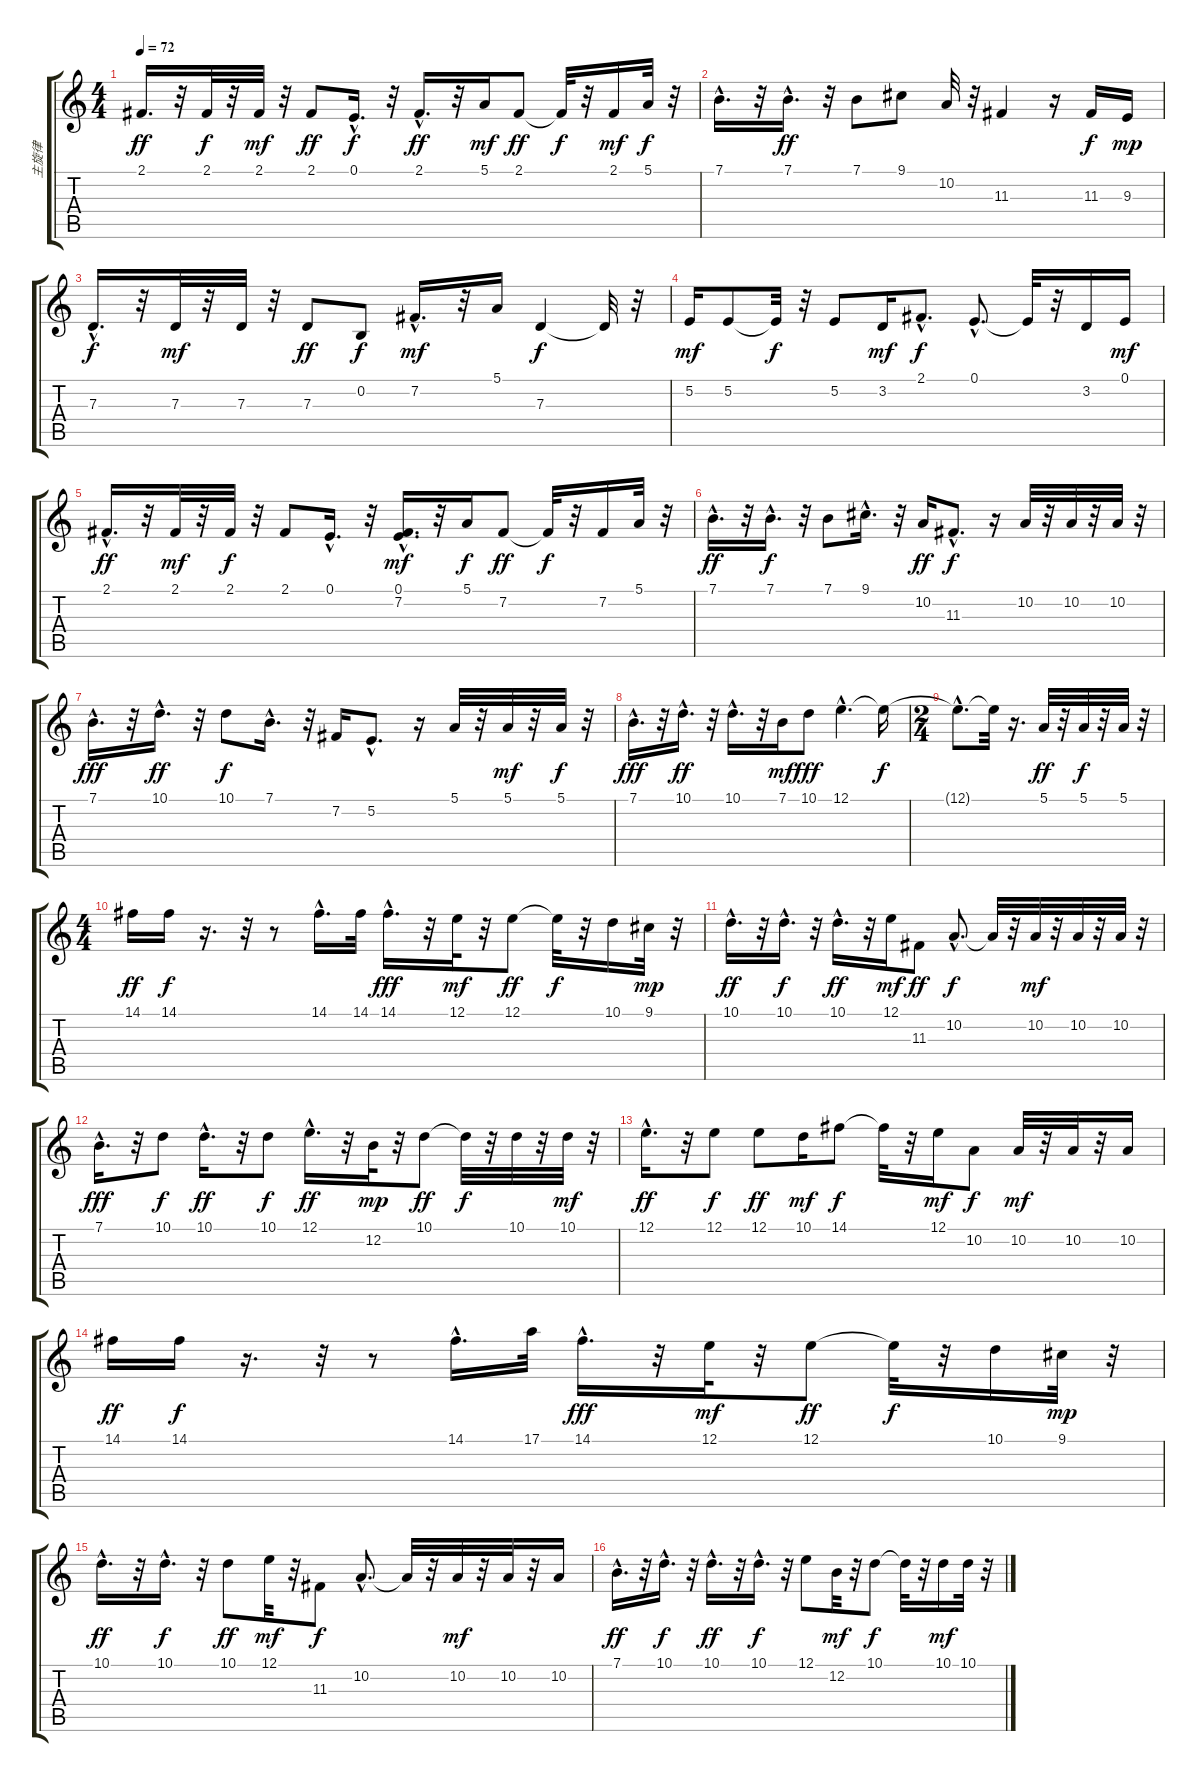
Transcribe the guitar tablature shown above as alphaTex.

\track ("主旋律" "主旋律") {instrument voiceoohs}
\staff {score tabs}
\tuning (E4 B3 G3 D3 A2 E2) {hide}
\ts (4 4)
\tempo 72
\clef g2
\ks c
2.1.16{d dy ff} r.32 2.1.32{dy f} r.32 2.1.32{dy mf} r.32 2.1.8{dy ff} 0.1{hac}.16{d dy f} r.32 2.1{hac}.16{d dy ff} r.32 5.1.16{dy mf} 2.1.8{dy ff} 2.1{t}.32{dy f} r.32 2.1.16{dy mf} 5.1.32{dy f} r.32 |
7.1{hac}.16{d} r.32 7.1{hac}.16{d dy ff} r.32 7.1.8 9.1.8 10.2.32 r.32 11.3.4 r.16 11.3.16{dy f} 9.3.16{dy mp} |
7.3{hac}.16{d dy f} r.32 7.3.32{dy mf} r.32 7.3.32 r.32 7.3.8{dy ff} 0.2.8{dy f} 7.2{hac}.16{d dy mf} r.32 5.1.16 7.3.4{dy f} 7.3{t}.32 r.32 |
5.2.16{dy mf} 5.2.8 5.2{t}.32{dy f} r.32 5.2.8 3.2.16{dy mf} 2.1{hac}.8{d dy f} 0.1{hac}.8{d} 0.1{t}.32 r.32 3.2.16 0.1.16{dy mf} |
2.1{hac}.16{d dy ff} r.32 2.1.32{dy mf} r.32 2.1.32{dy f} r.32 2.1.8 0.1{hac}.16{d} r.32 (0.1 7.2{hac}).16{d dy mf} r.32 5.1.16{dy f} 7.2.8{dy ff} 7.2{t}.32{dy f} r.32 7.2.16 5.1.32 r.32 |
7.1{hac}.16{d dy ff} r.32 7.1{hac}.16{d dy f} r.32 7.1.8 9.1{hac}.16{d} r.32 10.2.16{dy ff} 11.3{hac}.8{d dy f} r.16 10.2.32 r.32 10.2.32 r.32 10.2.32 r.32 |
7.1{hac}.16{d dy fff} r.32 10.1{hac}.16{d dy ff} r.32 10.1.8{dy f} 7.1{hac}.16{d} r.32 7.2.16 5.2{hac}.8{d} r.16 5.1.32 r.32 5.1.32{dy mf} r.32 5.1.32{dy f} r.32 |
7.1{hac}.16{d dy fff} r.32 10.1{hac}.16{d dy ff} r.32 10.1{hac}.16{d} r.32 7.1.16{dy mf} 10.1.8{dy fff} 12.1{hac}.4{d} 12.1{t}.16{dy f} |
\ts (2 4)
12.1{hac t}.8{d} 12.1{t}.32 r.16{d} 5.1.32{dy ff} r.32 5.1.32{dy f} r.32 5.1.32 r.32 |
\ts (4 4)
14.1.16{dy ff} 14.1.16{dy f} r.16{d} r.32 r.8 14.1{hac}.16{d} 14.1.32 14.1{hac}.16{d dy fff} r.32 12.1.32{dy mf} r.32 12.1.8{dy ff} 12.1{t}.32{dy f} r.32 10.1.16 9.1.32{dy mp} r.32 |
10.1{hac}.16{d dy ff} r.32 10.1{hac}.16{d dy f} r.32 10.1{hac}.16{d dy ff} r.32 12.1.16{dy mf} 11.3.8{dy ff} 10.2{hac}.8{d dy f} 10.2{t}.32 r.32 10.2.32{dy mf} r.32 10.2.32 r.32 10.2.32 r.32 |
7.1{hac}.16{d dy fff} r.32 10.1.8{dy f} 10.1{hac}.16{d dy ff} r.32 10.1.8{dy f} 12.1{hac}.16{d dy ff} r.32 12.2.32{dy mp} r.32 10.1.8{dy ff} 10.1{t}.32{dy f} r.32 10.1.32 r.32 10.1.32{dy mf} r.32 |
12.1{hac}.16{d dy ff} r.32 12.1.8{dy f} 12.1.8{dy ff} 10.1.16{dy mf} 14.1.8{dy f} 14.1{t}.32 r.32 12.1.16{dy mf} 10.2.8{dy f} 10.2.32{dy mf} r.32 10.2.32 r.32 10.2.16 |
14.1.16{dy ff} 14.1.16{dy f} r.16{d} r.32 r.8 14.1{hac}.16{d} 17.1.32 14.1{hac}.16{d dy fff} r.32 12.1.32{dy mf} r.32 12.1.8{dy ff} 12.1{t}.32{dy f} r.32 10.1.16 9.1.32{dy mp} r.32 |
10.1{hac}.16{d dy ff} r.32 10.1{hac}.16{d dy f} r.32 10.1.8{dy ff} 12.1.32{dy mf} r.32 11.3.8{dy f} 10.2{hac}.8{d} 10.2{t}.32 r.32 10.2.32{dy mf} r.32 10.2.32 r.32 10.2.16 |
7.1{hac}.16{d dy ff} r.32 10.1{hac}.16{d dy f} r.32 10.1{hac}.16{d dy ff} r.32 10.1{hac}.16{d dy f} r.32 12.1.8 12.2.32{dy mf} r.32 10.1.8{dy f} 10.1{t}.32 r.32 10.1.16{dy mf} 10.1.32 r.32
